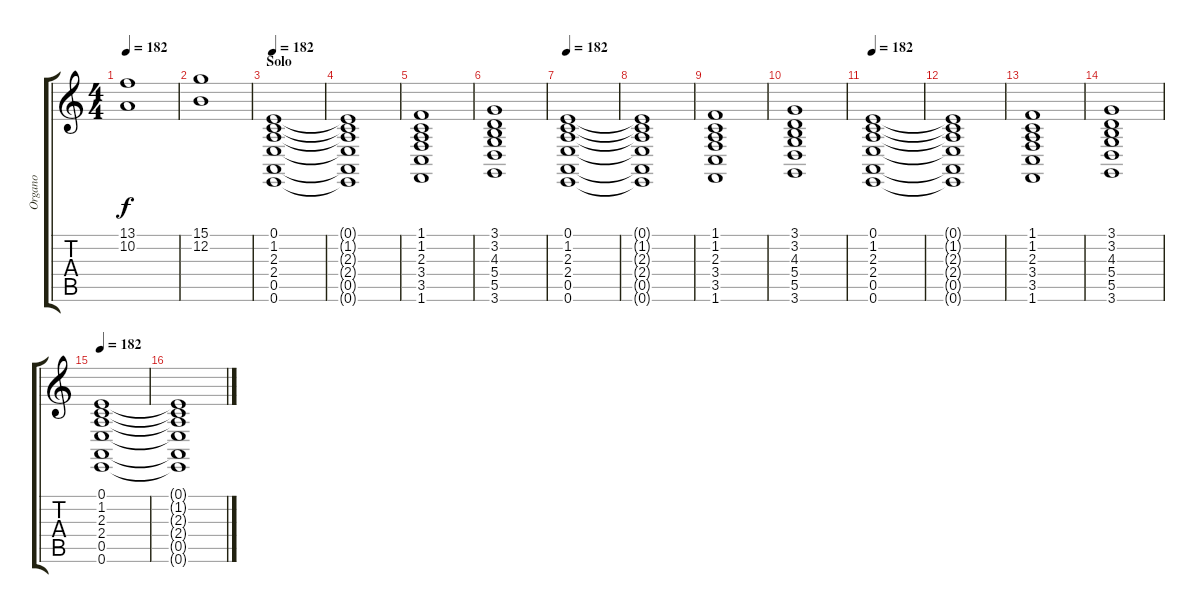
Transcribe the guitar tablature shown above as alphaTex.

\track ("Organo" "Organo") {instrument churchorgan}
\staff {score tabs}
\tuning (E4 B3 G3 D3 A2 E2) {hide}
\ts (4 4)
\tempo 182
\clef g2
\ks c
(13.1 10.2).1{dy f} |
(15.1 12.2).1 |
\section ("" "Solo")
\tempo 182
(0.1 1.2 2.3 2.4 0.5 0.6).1 |
(0.1{t} 1.2{t} 2.3{t} 2.4{t} 0.5{t} 0.6{t}).1 |
(1.1 1.2 2.3 3.4 3.5 1.6).1 |
(3.1 3.2 4.3 5.4 5.5 3.6).1 |
\tempo 182
(0.1 1.2 2.3 2.4 0.5 0.6).1 |
(0.1{t} 1.2{t} 2.3{t} 2.4{t} 0.5{t} 0.6{t}).1 |
(1.1 1.2 2.3 3.4 3.5 1.6).1 |
(3.1 3.2 4.3 5.4 5.5 3.6).1 |
\tempo 182
(0.1 1.2 2.3 2.4 0.5 0.6).1 |
(0.1{t} 1.2{t} 2.3{t} 2.4{t} 0.5{t} 0.6{t}).1 |
(1.1 1.2 2.3 3.4 3.5 1.6).1 |
(3.1 3.2 4.3 5.4 5.5 3.6).1 |
\tempo 182
(0.1 1.2 2.3 2.4 0.5 0.6).1 |
(0.1{t} 1.2{t} 2.3{t} 2.4{t} 0.5{t} 0.6{t}).1
